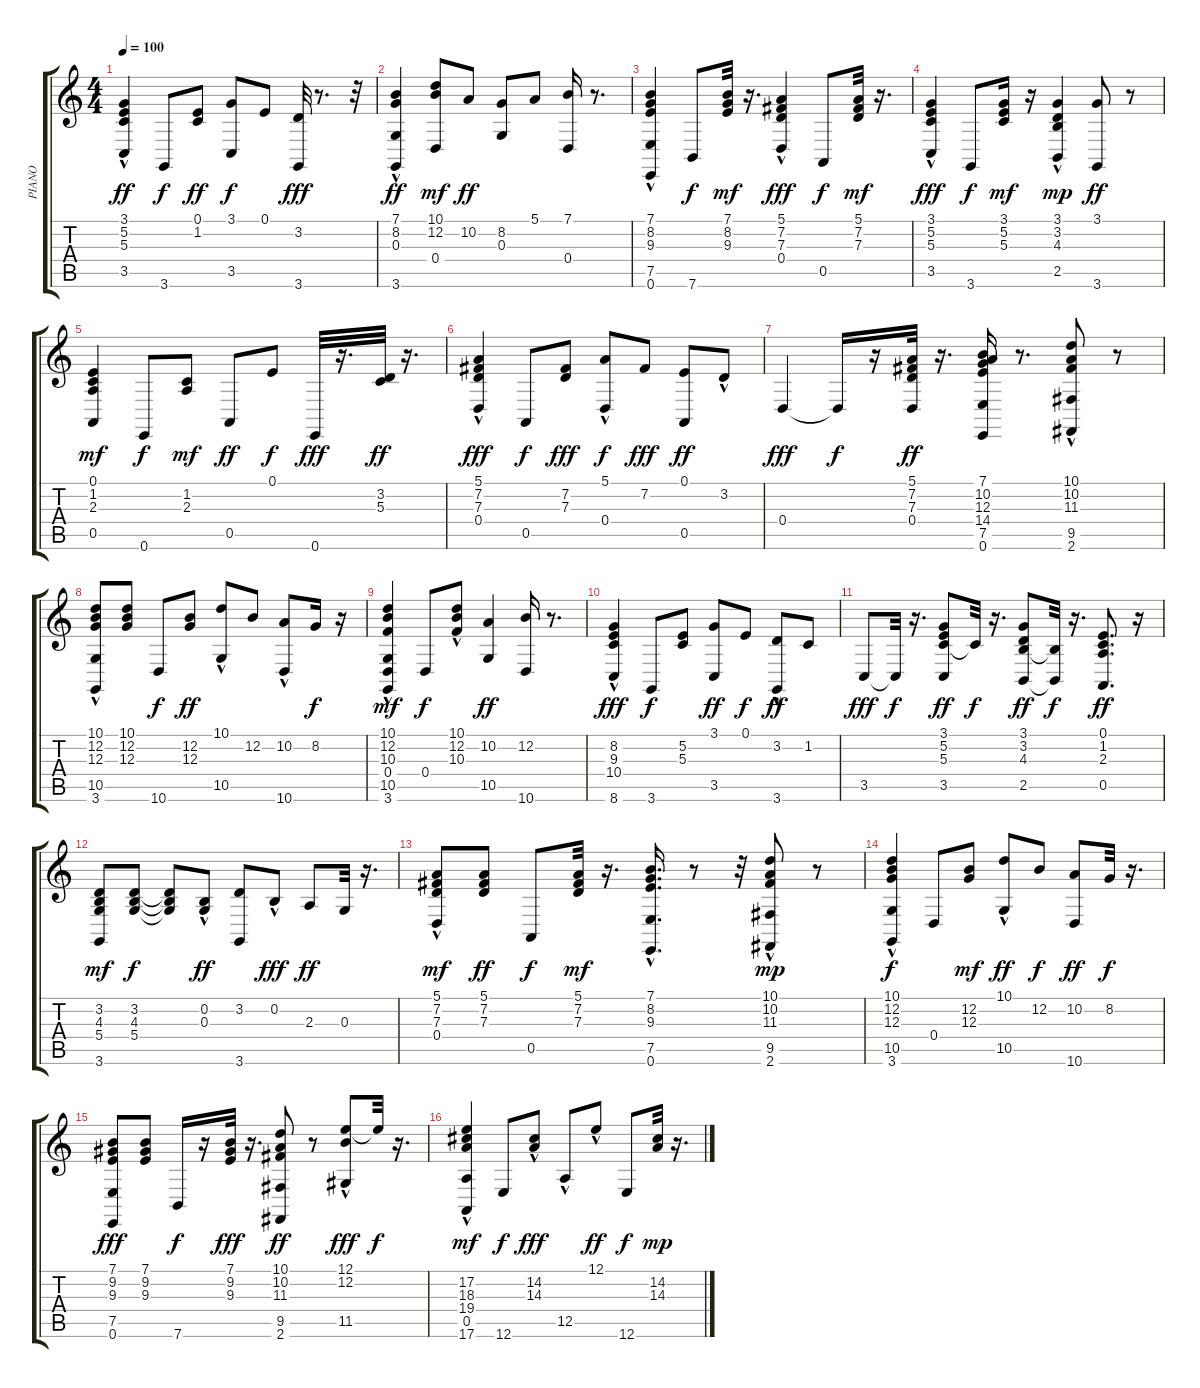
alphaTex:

\track ("PIANO" "PIANO") {instrument sopranosax}
\staff {score tabs}
\tuning (E4 B3 G3 D3 A2 E2) {hide}
\ts (4 4)
\tempo 100
\clef g2
\ks c
(3.1 5.2 5.3 3.5{hac}).4{dy ff} 3.6.8{dy f} (0.1 1.2).8{dy ff} (3.1 3.5).8{dy f} 0.1.8 (3.2 3.6).32{dy fff} r.8{d} r.32 |
(7.1 8.2 0.3 3.6{hac}).4{dy ff} (10.1 12.2 0.4).8{dy mf} 10.2.8{dy ff} (8.2 0.3).8 5.1.8 (7.1 0.4).16 r.8{d} |
(7.1 8.2 9.3 7.5 0.6{hac}).4 7.6.8{dy f} (7.1 8.2 9.3).32{dy mf} r.16{d} (5.1 7.2 7.3 0.4{hac}).4{dy fff} 0.5.8{dy f} (5.1 7.2 7.3).32{dy mf} r.16{d} |
(3.1 5.2 5.3 3.5{hac}).4{dy fff} 3.6.8{dy f} (3.1 5.2 5.3).16{dy mf} r.16 (3.1{hac} 3.2 4.3{hac} 2.5{hac}).4{dy mp} (3.1 3.6).8{dy ff} r.8 |
(0.1 1.2 2.3 0.5).4{dy mf} 0.6.8{dy f} (1.2 2.3).8{dy mf} 0.5.8{dy ff} 0.1.8{dy f} 0.6.32{dy fff} r.16{d} (3.2 5.3).32{dy ff} r.16{d} |
(5.1 7.2 7.3 0.4{hac}).4{dy fff} 0.5.8{dy f} (7.2 7.3).8{dy fff} (5.1{hac} 0.4).8{dy f} 7.2.8{dy fff} (0.1 0.5).8{dy ff} 3.2{hac}.8 |
0.4.4{dy fff} 0.4{t}.16{dy f} r.16 (5.1 7.2 7.3 0.4).32{dy ff} r.16{d} (7.1 10.2 12.3 14.4 7.5 0.6).16 r.8{d} (10.1 10.2 11.3 9.5{hac} 2.6).8 r.8 |
(10.1 12.2 12.3 10.5 3.6{hac}).8 (10.1 12.2 12.3).8 10.6.8{dy f} (12.2 12.3).8{dy ff} (10.1{hac} 10.5).8 12.2.8 (10.2 10.6{hac}).8 8.2.16{dy f} r.16 |
(10.1 12.2 10.3 0.4 10.5 3.6{hac}).4{dy mf} 0.4.8{dy f} (10.1{hac} 12.2 10.3{hac}).8 (10.2 10.5).4{dy ff} (12.2 10.6).16 r.8{d} |
(8.2 9.3 10.4 8.6{hac}).4{dy fff} 3.6.8{dy f} (5.2 5.3).8 (3.1 3.5).8{dy ff} 0.1.8{dy f} (3.2{hac} 3.6{hac}).8{dy ff} 1.2.8 |
3.5.8{dy fff} 3.5{t}.32{dy f} r.16{d} (3.1 5.2 5.3 3.5).8{dy ff} 5.3{t}.32{dy f} r.16{d} (3.1 3.2 4.3 2.5).8{dy ff} (4.3{t} 2.5{t}).32{dy f} r.16{d} (0.1 1.2 2.3 0.5).8{d dy ff} r.16 |
(3.2 4.3 5.4 3.6).8{dy mf} (3.2 4.3 5.4).8{dy f} (3.2{t} 4.3{t} 5.4{t}).8 (0.2 0.3{hac}).8{dy ff} (3.2 3.6).8 0.2{hac}.8{dy fff} 2.3.8{dy ff} 0.3.32 r.16{d} |
(5.1 7.2 7.3 0.4{hac}).8{dy mf} (5.1 7.2 7.3).8{dy ff} 0.5.8{dy f} (5.1 7.2 7.3).32{dy mf} r.16{d} (7.1 8.2{hac} 9.3 7.5{hac} 0.6{hac}).16{d} r.8 r.32 (10.1{hac} 10.2 11.3 9.5 2.6).8{dy mp} r.8 |
(10.1 12.2 12.3 10.5{hac} 3.6{hac}).4{dy f} 0.4.8 (12.2 12.3).8{dy mf} (10.1{hac} 10.5).8{dy ff} 12.2.8{dy f} (10.2 10.6).8{dy ff} 8.2.32{dy f} r.16{d} |
(7.1 9.2 9.3 7.5 0.6).8{dy fff} (7.1 9.2 9.3).8 7.6.16{dy f} r.16 (7.1 9.2 9.3).32{dy fff} r.16{d} (10.1 10.2 11.3 9.5 2.6).8{dy ff} r.8 (12.1 12.2{hac} 11.5).8{dy fff} 12.1{t}.32{dy f} r.16{d} |
(17.2 18.3 19.4 0.5{hac} 17.6).4{dy mf} 12.6.8{dy f} (14.2 14.3{hac}).8{dy fff} 12.5{hac}.8 12.1{hac}.8{dy ff} 12.6.8{dy f} (14.2 14.3).32{dy mp} r.16{d}
